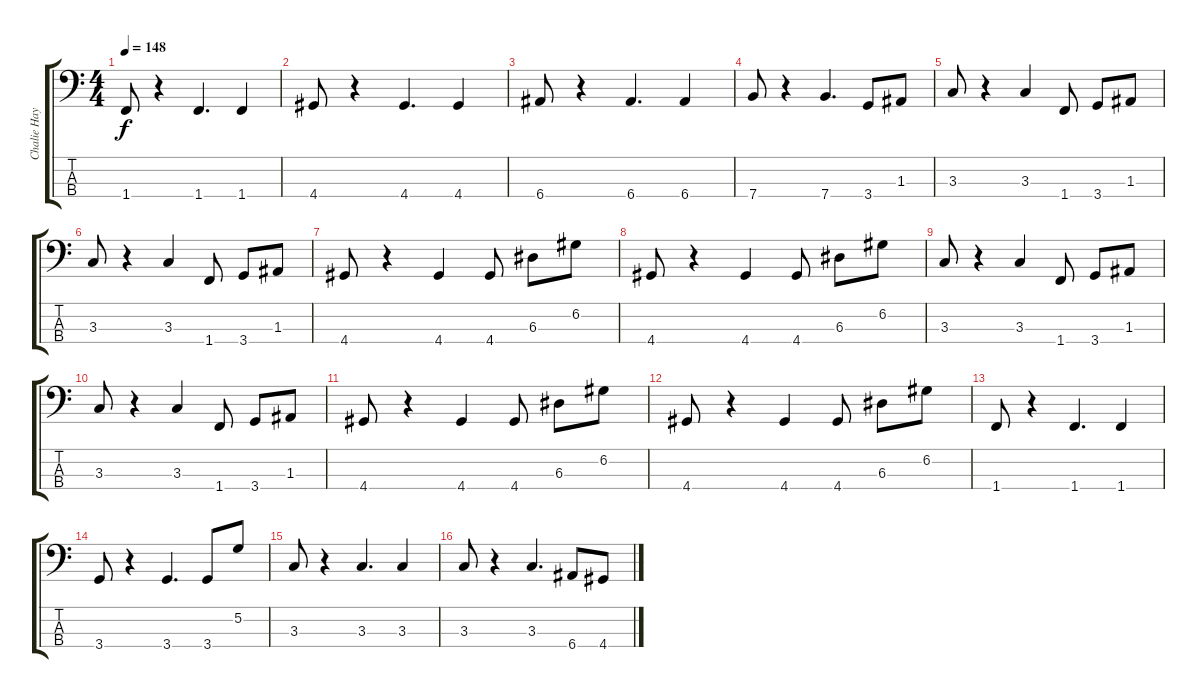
\track ("Chalie Hayward Bass" "Chalie Hay") {instrument electricbassfinger}
\staff {score tabs}
\tuning (G2 D2 A1 E1) {hide}
\ts (4 4)
\tempo 148
\clef f4
\ks c
1.4.8{dy f} r.4 1.4.4{d} 1.4.4 |
4.4.8 r.4 4.4.4{d} 4.4.4 |
6.4.8 r.4 6.4.4{d} 6.4.4 |
7.4.8 r.4 7.4.4{d} 3.4.8 1.3.8 |
3.3.8 r.4 3.3.4 1.4.8 3.4.8 1.3.8 |
3.3.8 r.4 3.3.4 1.4.8 3.4.8 1.3.8 |
4.4.8 r.4 4.4.4 4.4.8 6.3.8 6.2.8 |
4.4.8 r.4 4.4.4 4.4.8 6.3.8 6.2.8 |
3.3.8 r.4 3.3.4 1.4.8 3.4.8 1.3.8 |
3.3.8 r.4 3.3.4 1.4.8 3.4.8 1.3.8 |
4.4.8 r.4 4.4.4 4.4.8 6.3.8 6.2.8 |
4.4.8 r.4 4.4.4 4.4.8 6.3.8 6.2.8 |
1.4.8 r.4 1.4.4{d} 1.4.4 |
3.4.8 r.4 3.4.4{d} 3.4.8 5.2.8 |
3.3.8 r.4 3.3.4{d} 3.3.4 |
3.3.8 r.4 3.3.4{d} 6.4.8 4.4.8
